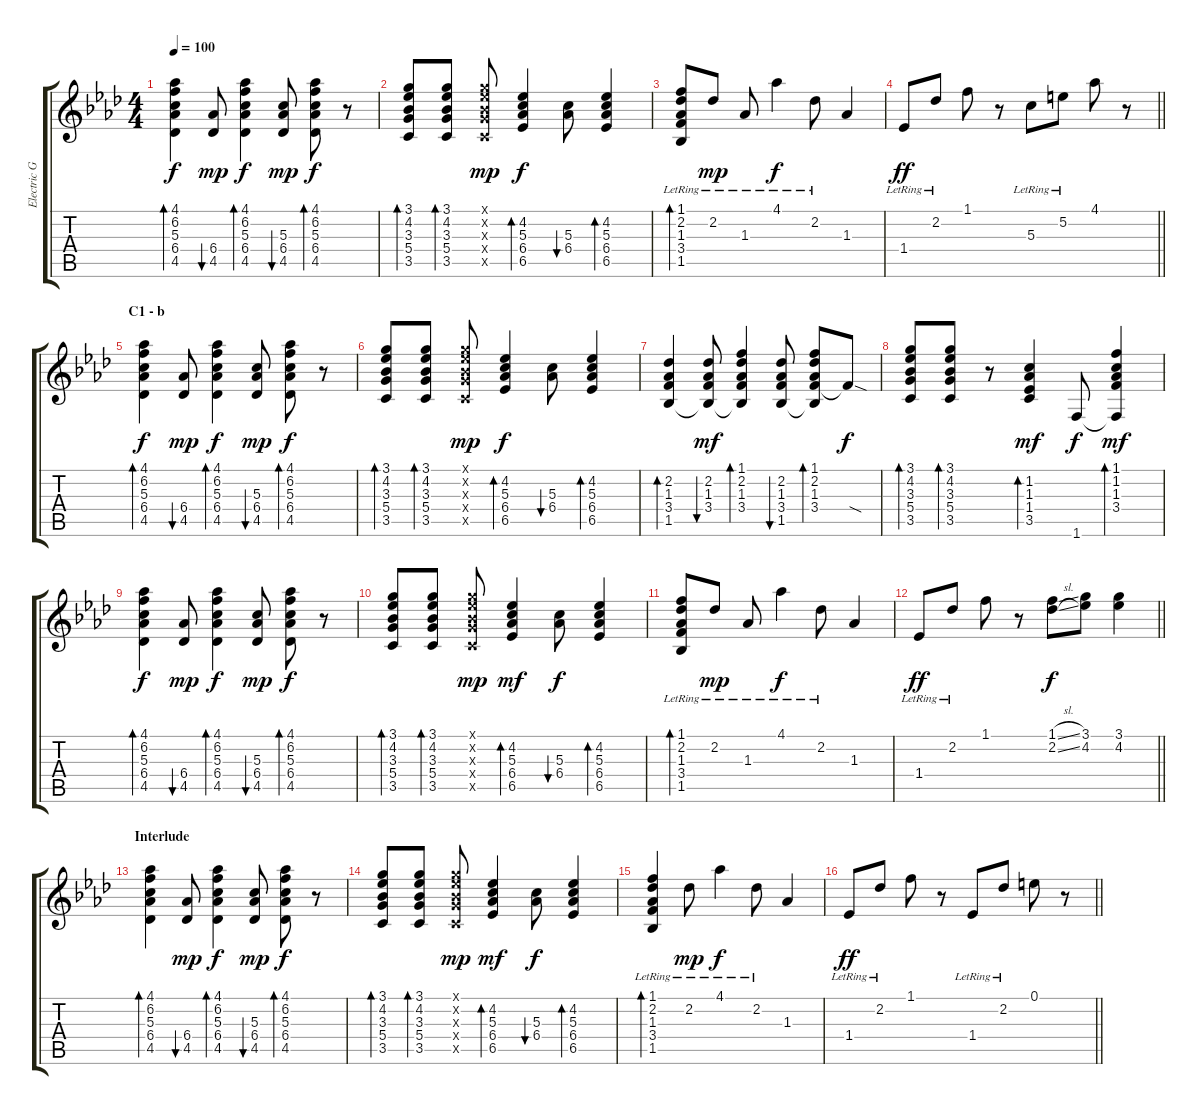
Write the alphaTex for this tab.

\track ("Electric Guitar" "Electric G") {instrument acousticguitarsteel}
\staff {score tabs}
\tuning (E4 B3 G3 D3 A2 E2) {hide}
\ts (4 4)
\tempo 100
\clef g2
\ks ab
(4.1 6.2 5.3 6.4 4.5).4{bd 60 dy f} (6.4 4.5).8{bu 60 dy mp} (4.1 6.2 5.3 6.4 4.5).4{bd 60 dy f} (5.3 6.4 4.5).8{bu 60 dy mp} (4.1 6.2 5.3 6.4 4.5).8{bd 60 dy f} r.8 |
(3.1 4.2 3.3 5.4 3.5).8{bd 60} (3.1 4.2 3.3 5.4 3.5).8{bd 60} (3.1{x} 4.2{x} 3.3{x} 5.4{x} 3.5{x}).8{dy mp} (4.2 5.3 6.4 6.5).4{bd 60 dy f} (5.3 6.4).8{bu 60} (4.2 5.3 6.4 6.5).4{bd 30} |
(1.1{lr} 2.2{lr} 1.3{lr} 3.4{lr} 1.5{lr}).8{bd 60} 2.2{lr}.8{dy mp} 1.3{lr}.8 4.1{lr}.4{dy f} 2.2{lr}.8 1.3.4 |
\barLineRight lightlight
1.4{lr}.8{dy ff} 2.2{lr}.8 1.1.8 r.8 5.3{lr}.8 5.2{lr}.8 4.1.8 r.8 |
\section ("" "C1 - b")
(4.1 6.2 5.3 6.4 4.5).4{bd 60 dy f} (6.4 4.5).8{bu 60 dy mp} (4.1 6.2 5.3 6.4 4.5).4{bd 60 dy f} (5.3 6.4 4.5).8{bu 60 dy mp} (4.1 6.2 5.3 6.4 4.5).8{bd 60 dy f} r.8 |
(3.1 4.2 3.3 5.4 3.5).8{bd 60} (3.1 4.2 3.3 5.4 3.5).8{bd 60} (3.1{x} 4.2{x} 3.3{x} 5.4{x} 3.5{x}).8{dy mp} (4.2 5.3 6.4 6.5).4{bd 60 dy f} (5.3 6.4).8{bu 60} (4.2 5.3 6.4 6.5).4{bd 30} |
(2.2 1.3 3.4 1.5).4{bd 30} (2.2 1.3 3.4 1.5{t}).8{bu 30 dy mf} (1.1 2.2 1.3 3.4 1.5{t}).4{bd 30} (2.2 1.3 3.4 1.5).8{bu 30} (1.1 2.2 1.3 3.4 1.5{t}).8{bd 30} 3.4{sod t}.8{dy f} |
(3.1 4.2 3.3 5.4 3.5).8{bd 60} (3.1 4.2 3.3 5.4 3.5).8{bd 60} r.8 (1.2 1.3 1.4 3.5).4{bd 60 dy mf} 1.6.8{dy f} (1.1 1.2 1.3 3.4 1.6{t}).4{bd 30 dy mf} |
(4.1 6.2 5.3 6.4 4.5).4{bd 60 dy f} (6.4 4.5).8{bu 60 dy mp} (4.1 6.2 5.3 6.4 4.5).4{bd 60 dy f} (5.3 6.4 4.5).8{bu 60 dy mp} (4.1 6.2 5.3 6.4 4.5).8{bd 60 dy f} r.8 |
(3.1 4.2 3.3 5.4 3.5).8{bd 60} (3.1 4.2 3.3 5.4 3.5).8{bd 60} (3.1{x} 4.2{x} 3.3{x} 5.4{x} 3.5{x}).8{dy mp} (4.2 5.3 6.4 6.5).4{bd 60 dy mf} (5.3 6.4).8{bu 60 dy f} (4.2 5.3 6.4 6.5).4{bd 30} |
(1.1{lr} 2.2{lr} 1.3{lr} 3.4{lr} 1.5{lr}).8{bd 60} 2.2{lr}.8{dy mp} 1.3{lr}.8 4.1{lr}.4{dy f} 2.2{lr}.8 1.3.4 |
\barLineRight lightlight
1.4{lr}.8{dy ff} 2.2{lr}.8 1.1.8 r.8 (1.1{sl} 2.2{sl}).8{dy f} (3.1 4.2).8 (3.1 4.2).4 |
\section ("" "Interlude")
(4.1 6.2 5.3 6.4 4.5).4{bd 60} (6.4 4.5).8{bu 60 dy mp} (4.1 6.2 5.3 6.4 4.5).4{bd 60 dy f} (5.3 6.4 4.5).8{bu 60 dy mp} (4.1 6.2 5.3 6.4 4.5).8{bd 60 dy f} r.8 |
(3.1 4.2 3.3 5.4 3.5).8{bd 60} (3.1 4.2 3.3 5.4 3.5).8{bd 60} (3.1{x} 4.2{x} 3.3{x} 5.4{x} 3.5{x}).8{dy mp} (4.2 5.3 6.4 6.5).4{bd 60 dy mf} (5.3 6.4).8{bu 60 dy f} (4.2 5.3 6.4 6.5).4{bd 30} |
(1.1{lr} 2.2{lr} 1.3{lr} 3.4{lr} 1.5{lr}).4{bd 60} 2.2{lr}.8{dy mp} 4.1{lr}.4{dy f} 2.2{lr}.8 1.3.4 |
\barLineRight lightlight
1.4{lr}.8{dy ff} 2.2{lr}.8 1.1.8 r.8 1.4{lr}.8 2.2{lr}.8 0.1.8 r.8
